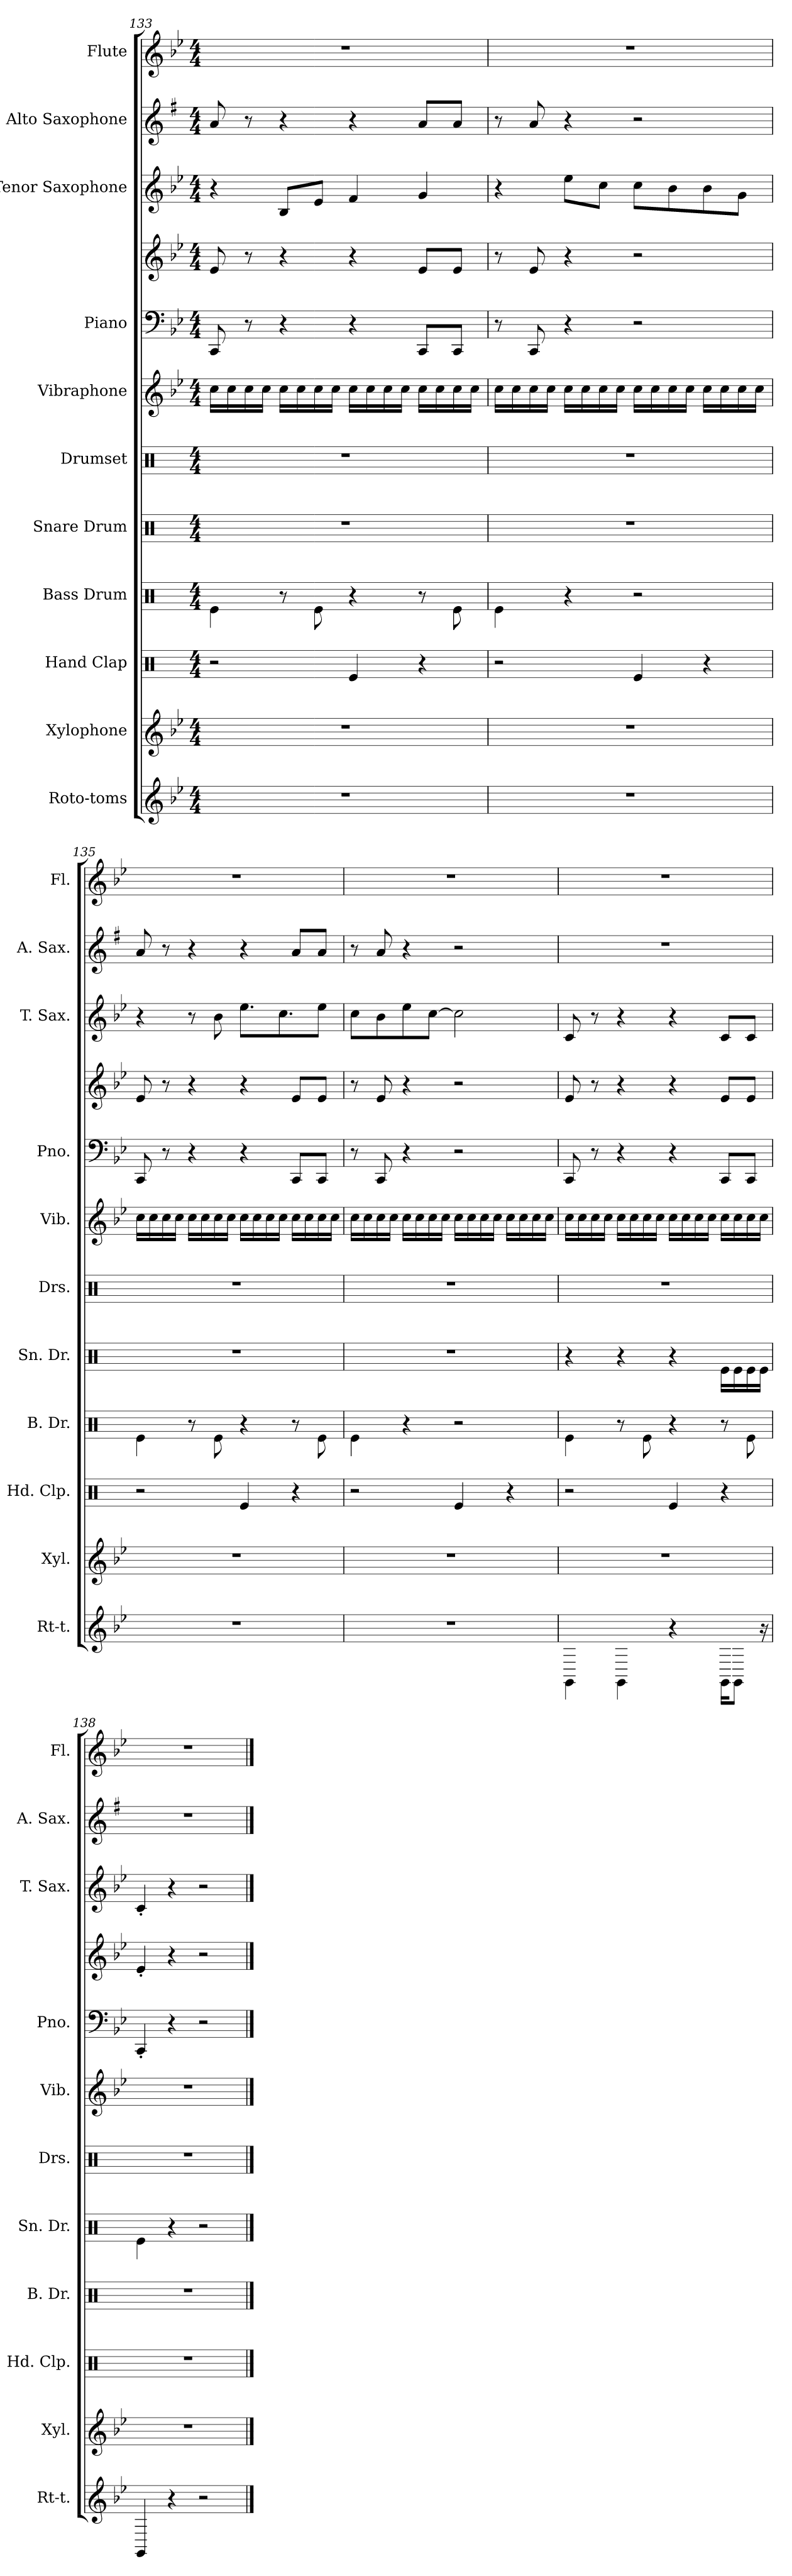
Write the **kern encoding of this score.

**kern	**kern	**kern	**kern	**kern	**kern	**kern	**kern	**kern	**kern	**kern	**kern
*part11	*part10	*part9	*part8	*part7	*part6	*part5	*part4	*part4	*part3	*part2	*part1
*staff12	*staff11	*staff10	*staff9	*staff8	*staff7	*staff6	*staff5	*staff4	*staff3	*staff2	*staff1
*I"Roto-toms	*I"Xylophone	*I"Hand Clap	*I"Bass Drum	*I"Snare Drum	*I"Drumset	*I"Vibraphone	*I"Piano	*	*I"Tenor Saxophone	*I"Alto Saxophone	*I"Flute
*I'Rt-t.	*I'Xyl.	*I'Hd. Clp.	*I'B. Dr.	*I'Sn. Dr.	*I'Drs.	*I'Vib.	*I'Pno.	*	*I'T. Sax.	*I'A. Sax.	*I'Fl.
!!LO:PB:g=z
*clefG2	*clefG2	*clefX	*clefX	*clefX	*clefX	*clefG2	*clefF4	*clefG2	*clefG2	*clefG2	*clefG2
*	*ITrd-7c-12	*	*	*	*	*	*	*	*ITrd8c14	*ITrd5c9	*
*k[b-e-]	*k[b-e-]	*k[]	*k[]	*k[]	*k[]	*k[b-e-]	*k[b-e-]	*k[b-e-]	*k[b-e-]	*k[b-e-]	*k[b-e-]
*M4/4	*M4/4	*M4/4	*M4/4	*M4/4	*M4/4	*M4/4	*M4/4	*M4/4	*M4/4	*M4/4	*M4/4
=133	=133	=133	=133	=133	=133	=133	=133	=133	=133	=133	=133
1r	1r	2r	4Re\	1r	1r	16cc\LL	8CC/	8e-/	4r	8c/	1r
.	.	.	.	.	.	16cc\	.	.	.	.	.
.	.	.	.	.	.	16cc\	8r	8r	.	8r	.
.	.	.	.	.	.	16cc\JJ	.	.	.	.	.
.	.	.	8r	.	.	16cc\LL	4r	4r	8BB-/L	4r	.
.	.	.	.	.	.	16cc\	.	.	.	.	.
.	.	.	8Re\	.	.	16cc\	.	.	8E-/J	.	.
.	.	.	.	.	.	16cc\JJ	.	.	.	.	.
.	.	4Re/	4r	.	.	16cc\LL	4r	4r	4F/	4r	.
.	.	.	.	.	.	16cc\	.	.	.	.	.
.	.	.	.	.	.	16cc\	.	.	.	.	.
.	.	.	.	.	.	16cc\JJ	.	.	.	.	.
.	.	4r	8r	.	.	16cc\LL	8CC/L	8e-/L	4G/	8c/L	.
.	.	.	.	.	.	16cc\	.	.	.	.	.
.	.	.	8Re\	.	.	16cc\	8CC/J	8e-/J	.	8c/J	.
.	.	.	.	.	.	16cc\JJ	.	.	.	.	.
=134	=134	=134	=134	=134	=134	=134	=134	=134	=134	=134	=134
1r	1r	2r	4Re\	1r	1r	16cc\LL	8r	8r	4r	8r	1r
.	.	.	.	.	.	16cc\	.	.	.	.	.
.	.	.	.	.	.	16cc\	8CC/	8e-/	.	8c/	.
.	.	.	.	.	.	16cc\JJ	.	.	.	.	.
.	.	.	4r	.	.	16cc\LL	4r	4r	8e-\L	4r	.
.	.	.	.	.	.	16cc\	.	.	.	.	.
.	.	.	.	.	.	16cc\	.	.	8c\J	.	.
.	.	.	.	.	.	16cc\JJ	.	.	.	.	.
.	.	4Re/	2r	.	.	16cc\LL	2r	2r	8c\L	2r	.
.	.	.	.	.	.	16cc\	.	.	.	.	.
.	.	.	.	.	.	16cc\	.	.	8B-\	.	.
.	.	.	.	.	.	16cc\JJ	.	.	.	.	.
.	.	4r	.	.	.	16cc\LL	.	.	8B-\	.	.
.	.	.	.	.	.	16cc\	.	.	.	.	.
.	.	.	.	.	.	16cc\	.	.	8G\J	.	.
.	.	.	.	.	.	16cc\JJ	.	.	.	.	.
!!LO:PB:g=z
=135	=135	=135	=135	=135	=135	=135	=135	=135	=135	=135	=135
1r	1r	2r	4Re\	1r	1r	16cc\LL	8CC/	8e-/	4r	8c/	1r
.	.	.	.	.	.	16cc\	.	.	.	.	.
.	.	.	.	.	.	16cc\	8r	8r	.	8r	.
.	.	.	.	.	.	16cc\JJ	.	.	.	.	.
.	.	.	8r	.	.	16cc\LL	4r	4r	8r	4r	.
.	.	.	.	.	.	16cc\	.	.	.	.	.
.	.	.	8Re\	.	.	16cc\	.	.	8B-\	.	.
.	.	.	.	.	.	16cc\JJ	.	.	.	.	.
.	.	4Re/	4r	.	.	16cc\LL	4r	4r	8.e-\L	4r	.
.	.	.	.	.	.	16cc\	.	.	.	.	.
.	.	.	.	.	.	16cc\	.	.	.	.	.
.	.	.	.	.	.	16cc\JJ	.	.	8.c\	.	.
.	.	4r	8r	.	.	16cc\LL	8CC/L	8e-/L	.	8c/L	.
.	.	.	.	.	.	16cc\	.	.	.	.	.
.	.	.	8Re\	.	.	16cc\	8CC/J	8e-/J	8e-\J	8c/J	.
.	.	.	.	.	.	16cc\JJ	.	.	.	.	.
=136	=136	=136	=136	=136	=136	=136	=136	=136	=136	=136	=136
1r	1r	2r	4Re\	1r	1r	16cc\LL	8r	8r	8c\L	8r	1r
.	.	.	.	.	.	16cc\	.	.	.	.	.
.	.	.	.	.	.	16cc\	8CC/	8e-/	8B-\	8c/	.
.	.	.	.	.	.	16cc\JJ	.	.	.	.	.
.	.	.	4r	.	.	16cc\LL	4r	4r	8e-\	4r	.
.	.	.	.	.	.	16cc\	.	.	.	.	.
.	.	.	.	.	.	16cc\	.	.	[8c\J	.	.
.	.	.	.	.	.	16cc\JJ	.	.	.	.	.
.	.	4Re/	2r	.	.	16cc\LL	2r	2r	2c\]	2r	.
.	.	.	.	.	.	16cc\	.	.	.	.	.
.	.	.	.	.	.	16cc\	.	.	.	.	.
.	.	.	.	.	.	16cc\JJ	.	.	.	.	.
.	.	4r	.	.	.	16cc\LL	.	.	.	.	.
.	.	.	.	.	.	16cc\	.	.	.	.	.
.	.	.	.	.	.	16cc\	.	.	.	.	.
.	.	.	.	.	.	16cc\JJ	.	.	.	.	.
!!LO:PB:g=z
=137	=137	=137	=137	=137	=137	=137	=137	=137	=137	=137	=137
4GG\	1r	2r	4Re\	4r	1r	16cc\LL	8CC/	8e-/	8C/	1r	1r
.	.	.	.	.	.	16cc\	.	.	.	.	.
.	.	.	.	.	.	16cc\	8r	8r	8r	.	.
.	.	.	.	.	.	16cc\JJ	.	.	.	.	.
4GG\	.	.	8r	4r	.	16cc\LL	4r	4r	4r	.	.
.	.	.	.	.	.	16cc\	.	.	.	.	.
.	.	.	8Re\	.	.	16cc\	.	.	.	.	.
.	.	.	.	.	.	16cc\JJ	.	.	.	.	.
4r	.	4Re/	4r	4r	.	16cc\LL	4r	4r	4r	.	.
.	.	.	.	.	.	16cc\	.	.	.	.	.
.	.	.	.	.	.	16cc\	.	.	.	.	.
.	.	.	.	.	.	16cc\JJ	.	.	.	.	.
16GG\KL	.	4r	8r	16Re\LL	.	16cc\LL	8CC/L	8e-/L	8C/L	.	.
8GG\J	.	.	.	16Re\	.	16cc\	.	.	.	.	.
.	.	.	8Re\	16Re\	.	16cc\	8CC/J	8e-/J	8C/J	.	.
16r	.	.	.	16Re\JJ	.	16cc\JJ	.	.	.	.	.
=138	=138	=138	=138	=138	=138	=138	=138	=138	=138	=138	=138
4GG/	1r	1r	1r	4Re\	1r	1r	4CC'/	4e-'/	4C'/	1r	1r
4r	.	.	.	4r	.	.	4r	4r	4r	.	.
2r	.	.	.	2r	.	.	2r	2r	2r	.	.
==	==	==	==	==	==	==	==	==	==	==	==
*-	*-	*-	*-	*-	*-	*-	*-	*-	*-	*-	*-
